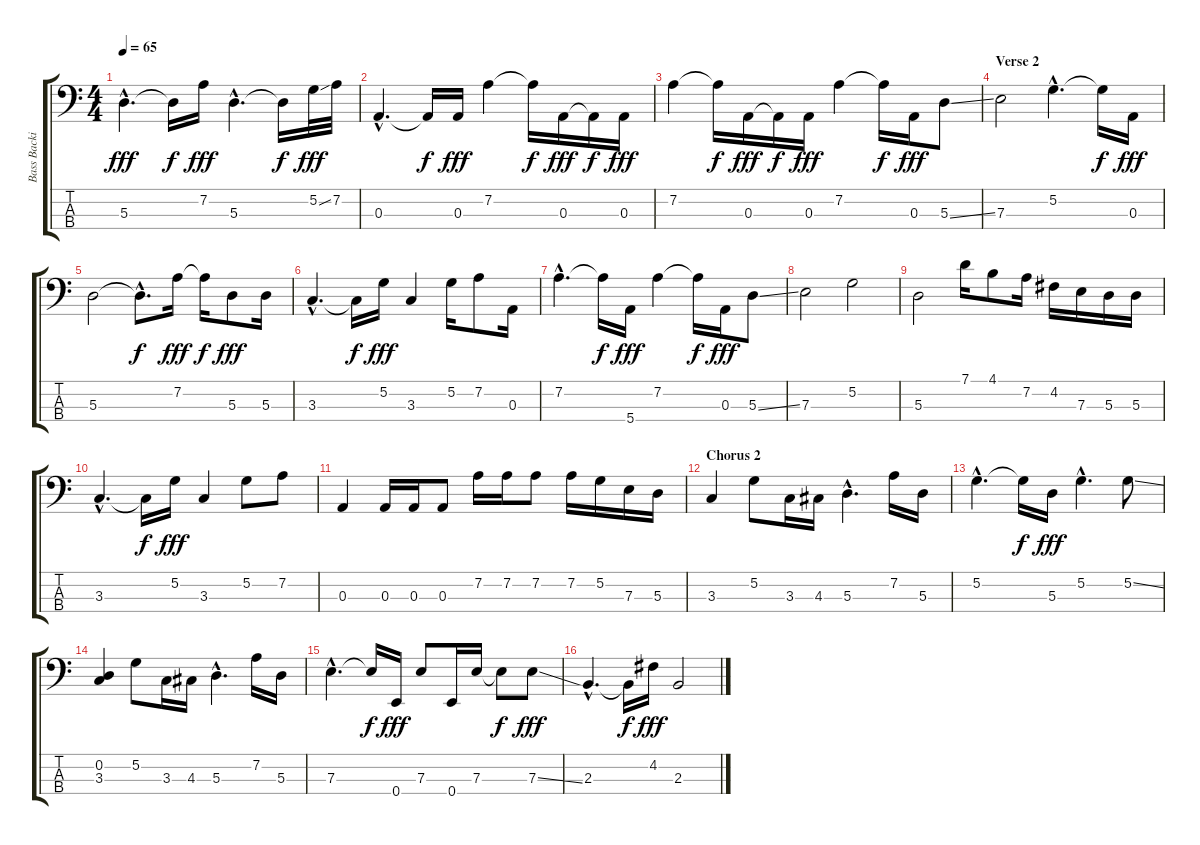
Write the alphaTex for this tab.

\track ("Bass Backing (to make it louder) " "Bass Backi") {instrument acousticguitarnylon}
\staff {score tabs}
\tuning (G2 D2 A1 E1) {hide}
\ts (4 4)
\tempo 65
\clef f4
\ks c
5.3{hac}.4{d dy fff} 5.3{t}.16{dy f} 7.2.16{dy fff} 5.3{hac}.4{d} 5.3{t}.16{dy f} 5.2{ss}.32{dy fff} 7.2.32 |
0.3{hac}.4{d} 0.3{t}.16{dy f} 0.3.16{dy fff} 7.2.4 7.2{t}.16{dy f} 0.3.16{dy fff} 0.3{t}.16{dy f} 0.3.16{dy fff} |
7.2.4 7.2{t}.16{dy f} 0.3.16{dy fff} 0.3{t}.16{dy f} 0.3.16{dy fff} 7.2.4 7.2{t}.16{dy f} 0.3.16{dy fff} 5.3{ss}.8 |
\section ("" "Verse 2")
7.3.2 5.2{hac}.4{d} 5.2{t}.16{dy f} 0.3.16{dy fff} |
5.3.2 5.3{hac t}.8{d dy f} 7.2.16{dy fff} 7.2{t}.16{dy f} 5.3.8{dy fff} 5.3.16 |
3.3{hac}.4{d} 3.3{t}.16{dy f} 5.2.16{dy fff} 3.3.4 5.2.16 7.2.8 0.3.16 |
7.2{hac}.4{d} 7.2{t}.16{dy f} 5.4.16{dy fff} 7.2.4 7.2{t}.16{dy f} 0.3.16{dy fff} 5.3{ss}.8 |
7.3.2 5.2.2 |
5.3.2 7.1.16 4.1.8 7.2.16 4.2.16 7.3.16 5.3.16 5.3.16 |
3.3{hac}.4{d} 3.3{t}.16{dy f} 5.2.16{dy fff} 3.3.4 5.2.8 7.2.8 |
0.3.4 0.3.16 0.3.16 0.3.8 7.2.16 7.2.16 7.2.8 7.2.16 5.2.16 7.3.16 5.3.16 |
\section ("" "Chorus 2")
3.3.4 5.2.8 3.3.16 4.3.16 5.3{hac}.4{d} 7.2.16 5.3.16 |
5.2{hac}.4{d} 5.2{t}.16{dy f} 5.3.16{dy fff} 5.2{hac}.4{d} 5.2{ss}.8 |
(0.2 3.3).4 5.2.8 3.3.16 4.3.16 5.3{hac}.4{d} 7.2.16 5.3.16 |
7.3{hac}.4{d} 7.3{t}.16{dy f} 0.4.16{dy fff} 7.3.8 0.4.16 7.3.16 7.3{t}.8{dy f} 7.3{ss}.8{dy fff} |
2.3{hac}.4{d} 2.3{t}.16{dy f} 4.2.16{dy fff} 2.3.2
